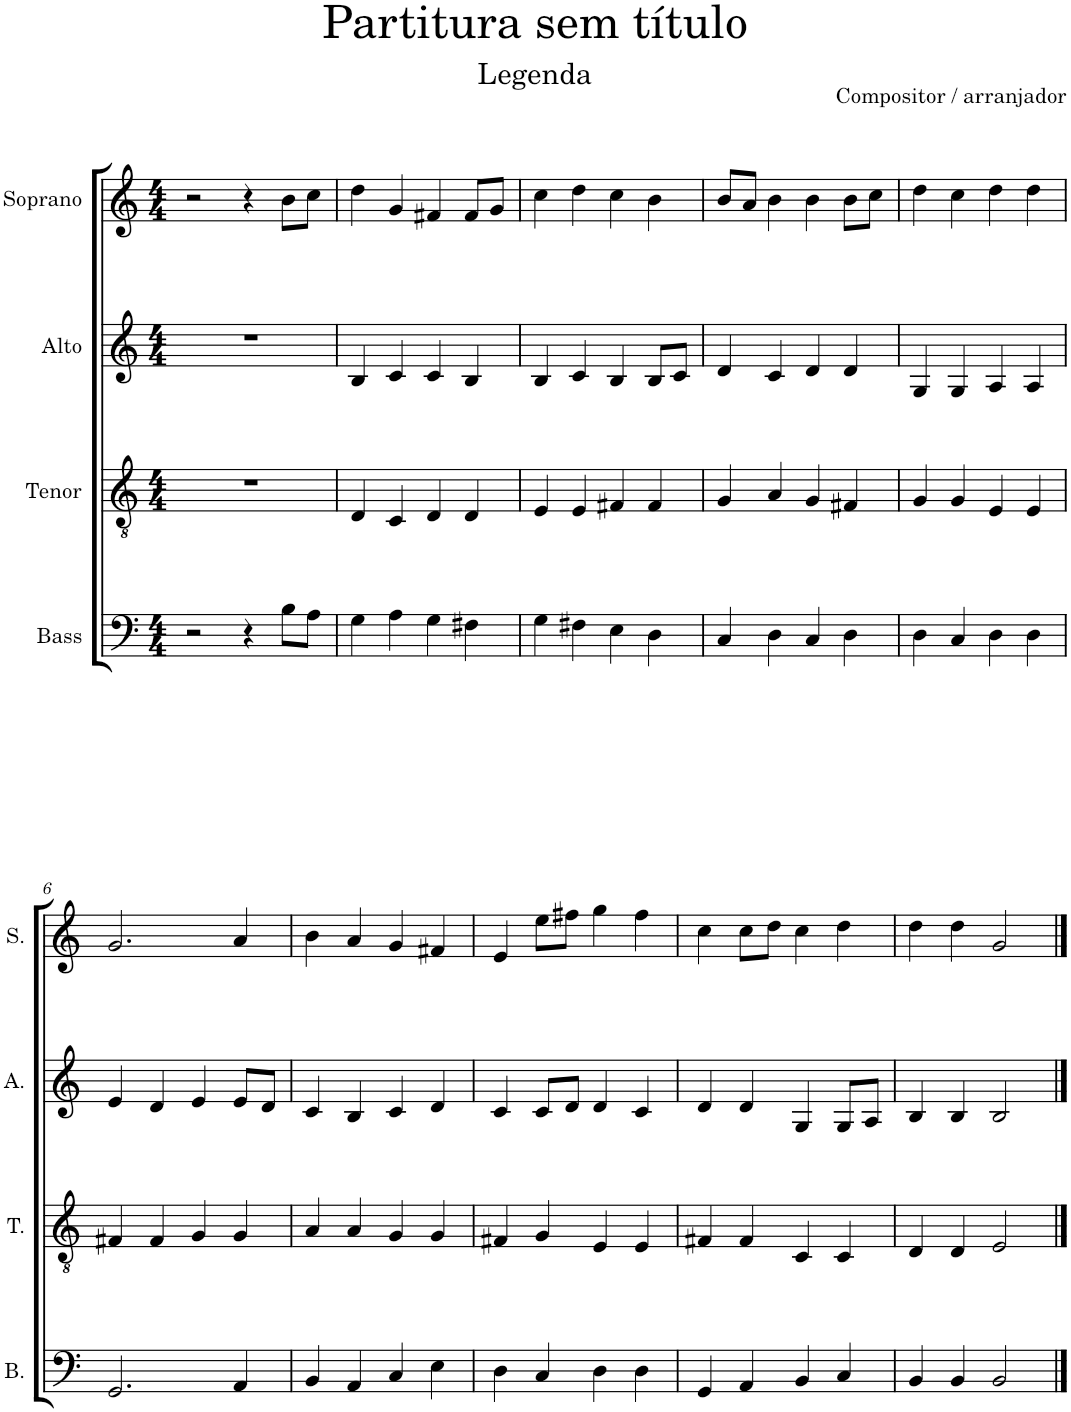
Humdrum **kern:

**kern	**kern	**kern	**kern
*part4	*part3	*part2	*part1
*staff4	*staff3	*staff2	*staff1
*I"Bass	*I"Tenor	*I"Alto	*I"Soprano
*I'B.	*I'T.	*I'A.	*I'S.
*clefF4	*clefGv2	*clefG2	*clefG2
*k[]	*k[]	*k[]	*k[]
*M4/4	*M4/4	*M4/4	*M4/4
=1	=1	=1	=1
2r	1r	1r	2r
4r	.	.	4r
8B\L	.	.	8b\L
8A\J	.	.	8cc\J
=2	=2	=2	=2
4G\	4D/	4B/	4dd\
4A\	4C/	4c/	4g/
4G\	4D/	4c/	4f#X/
4F#X\	4D/	4B/	8f#/L
.	.	.	8g/J
=3	=3	=3	=3
4G\	4E/	4B/	4cc\
4F#X\	4E/	4c/	4dd\
4E\	4F#X/	4B/	4cc\
4D\	4F#/	8B/L	4b\
.	.	8c/J	.
=4	=4	=4	=4
4C/	4G/	4d/	8b/L
.	.	.	8a/J
4D\	4A/	4c/	4b\
4C/	4G/	4d/	4b\
4D\	4F#X/	4d/	8b\L
.	.	.	8cc\J
=5	=5	=5	=5
4D\	4G/	4G/	4dd\
4C/	4G/	4G/	4cc\
4D\	4E/	4A/	4dd\
4D\	4E/	4A/	4dd\
!!LO:LB:g=z
=6	=6	=6	=6
2.GG/	4F#X/	4e/	2.g/
.	4F#/	4d/	.
.	4G/	4e/	.
4AA/	4G/	8e/L	4a/
.	.	8d/J	.
=7	=7	=7	=7
4BB/	4A/	4c/	4b\
4AA/	4A/	4B/	4a/
4C/	4G/	4c/	4g/
4E\	4G/	4d/	4f#X/
=8	=8	=8	=8
4D\	4F#X/	4c/	4e/
4C/	4G/	8c/L	8ee\L
.	.	8d/J	8ff#X\J
4D\	4E/	4d/	4gg\
4D\	4E/	4c/	4ff#\
=9	=9	=9	=9
4GG/	4F#X/	4d/	4cc\
4AA/	4F#/	4d/	8cc\L
.	.	.	8dd\J
4BB/	4C/	4G/	4cc\
4C/	4C/	8G/L	4dd\
.	.	8A/J	.
=10	=10	=10	=10
4BB/	4D/	4B/	4dd\
4BB/	4D/	4B/	4dd\
2BB/	2E/	2B/	2g/
==	==	==	==
*-	*-	*-	*-
